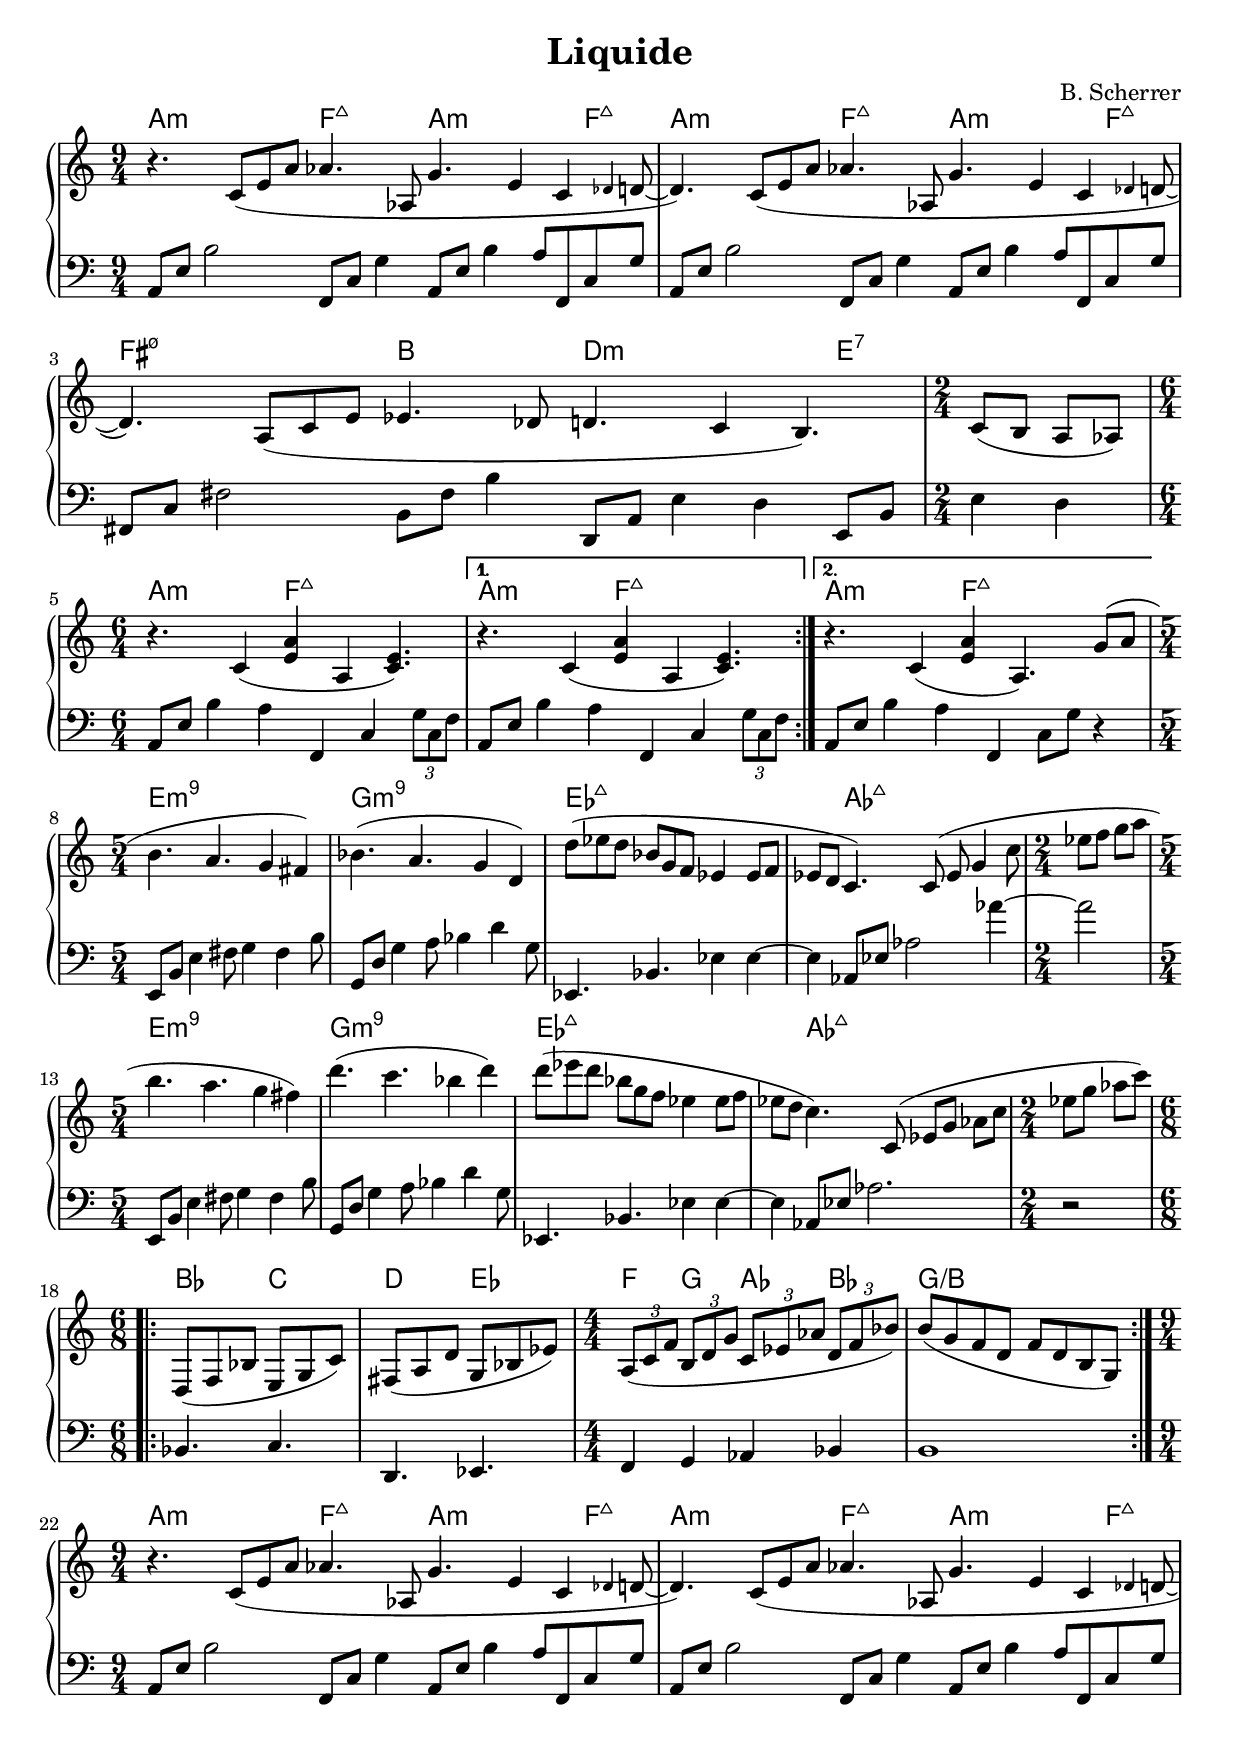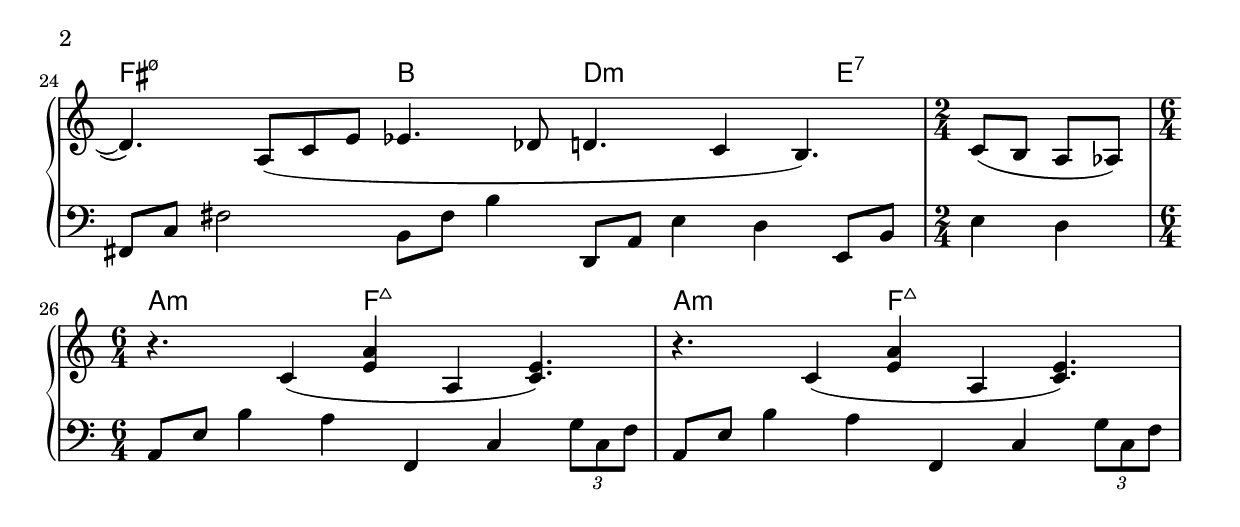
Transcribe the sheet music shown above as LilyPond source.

\version "2.18.2"	

noteCibleTransposition =   c   % c         % d pour Si b %  a, pour Mi b

ton = ""

indent = 0

mda =  \relative c'{
  \time 9/4
  r4. c8( e a aes4. aes,8 g'4. e4 c {\grace des} d8~
  d4.) c8( e a aes4. aes,8 g'4. e4 c {\grace des} d8~
  d4.) a8( c e ees4. des8  d4. c4 b4.)
  \time 2/4 c8( b a aes) \break
  \time 6/4 r4. c4( <e a>4 a, <c e>4.)
}
mdaa =  \relative c'{ \repeat volta 2 { \mda } 
		      \alternative {
    { r4. c4( <e a>4 a, <c e>4.) }
    { r4. c4( <e a>4 a,4.)  g'8( a8 }
  }
		    }

mdab = \relative c'{ \mda r4. c4( <e a>4 a, <c e>4.) \break }


mdb = \relative c''{ \time 5/4
  b4. a4. g4 fis)  bes4.( a4. g4 d) |
  d'8([ ees d] bes[ g f] ees4  ees8 f ees d c4.) c8( ees g4 c8
  \time 2/4 ees f g a
  \time 5/4 b4. a g4 fis)  d'4.( c bes4 d) |
  d8[( ees d] bes[ g f] ees4  ees8 f | ees d c4.) c,8( ees g aes8 c8
  \time 2/4 ees g aes c) \break
}
mdc= \relative c {
  \repeat volta 2 {
    \time 6/8 d8( f bes   e, g c)   fis,( a d    g, bes ees)
  \time 4/4
  \tuplet 3/2 {a,8( c f} \tuplet 3/2 {b, d g} \tuplet 3/2 {c, ees aes} \tuplet 3/2 {d, f bes)}
  b8( g f d f d b g)}
}

mga = \relative c {
  \time 9/4
  \repeat unfold 2 {a8 e' b'2  f,8 c' g'4  a,8 e' b'4 a8 f,8 c' g' } 
  fis,8 c' fis2  b,8 fis' b4   d,,8 a' e'4 d  e,8 b'
  \time 2/4 e4 d
  \time 6/4 a8[ e'] b'4 a4  f,4 c'4 \tuplet 3/2 {g'8 c, f}
  }

mgaa = \relative c {\time 5/4
  \repeat volta 2 { \mga }
  \alternative {
    { a8[ e'] b'4 a4  f,4 c'4 \tuplet 3/2 {g'8 c, f}}
    { a,8[ e'] b'4 a4  f,4 c'8 g'8 r4}
  }
		  }

mgab = \relative c { \mga a8[ e'] b'4 a4  f,4 c'4 \tuplet 3/2 {g'8 c, f} }

mgb = \relative c {
  e,8 b' e4 fis8 g4 fis4 b8
  g,8 d' g4 a8 bes4 d4 g,8
  ees,4. bes' ees4 ees4~ ees4
  aes,8 ees' aes2 aes'4~ |
  \time 2/4 aes2 |
  \time 5/4
  e,,8 b' e4 fis8 g4 fis4 b8
  g,8 d' g4 a8 bes4 d4 g,8
  ees,4. bes' ees4 ees4~ ees4
  aes,8 ees' aes2.
  \time 2/4
  r2
}
mgc = \relative c {
  \repeat volta 2 {
     \time 6/8 bes4. c  d, ees 
     \time 4/4 f4 g aes bes |
  b1 }
}


melodie = { \numericTimeSignature  \mdaa \break \mdb \mdc \mdab }
maingauche = { \numericTimeSignature \mgaa \mgb \mgc \mgab }

ha = \chordmode {
\time 9/4
a2.:min f2:maj7 a2.:min f4:maj7 | a2.:min f2:maj7 a2.:min f4:maj7
fis2.:3-.5-.7 b2 d2.:min e4:7
\time 2/4
s2
\time 6/4
a2:min s8 f2.:maj7 s8
}
haa = \chordmode {
  \repeat volta 2 { \ha }
  \alternative {
    {a2:min s8 f2.:maj7 s8}
    {a2:min s8 f2.:maj7 s8}
  }
}
hab = \chordmode { \time 5/4
  \ha
  {a2:min s8 f2.:maj7 s8 }
}
hb = \chordmode {
  e1:m9 s4 | g1:min9 s4 | ees1:maj7 s4 | s4 aes1:maj7
  \time 2/4
  s2
  \time 5/4
  e1:m9 s4 | g1:min9 s4 | ees1:maj7 s4 | s4 aes1:maj7
  \time 2/4
  s2
}
hc = \chordmode {
  \repeat volta 2 {
     \time 6/8 bes4. c  d, ees | 
     \time 4/4 f4 g aes bes |
     g1/b
     }
  }
harmonie =  \chordmode{
 \haa \hb \hc \hab
}



\header {
  title = #(string-append "Liquide" ton )
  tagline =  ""
  composer = "B. Scherrer"
}







\score{
  <<
    \new ChordNames {
      \transpose c \noteCibleTransposition{
	\harmonie
      }
    }
    \new PianoStaff  <<
    \new Staff="up" \transpose c \noteCibleTransposition{ \melodie }
    \new Staff="down" \transpose c \noteCibleTransposition{ {\clef bass \maingauche } }
  >>
  >>
  \layout{ \context {      \Score      proportionalNotationDuration = #(ly:make-moment 4 30     )   } }
}



\score {
  <<
    \new Staff << \unfoldRepeats{\melodie \melodie
                                 }  >>
    \new Staff << \unfoldRepeats{
      \maingauche
      \transpose c c, { \harmonie}
                          } >> 
  >>
\midi{ \tempo 4 = 180 }
}